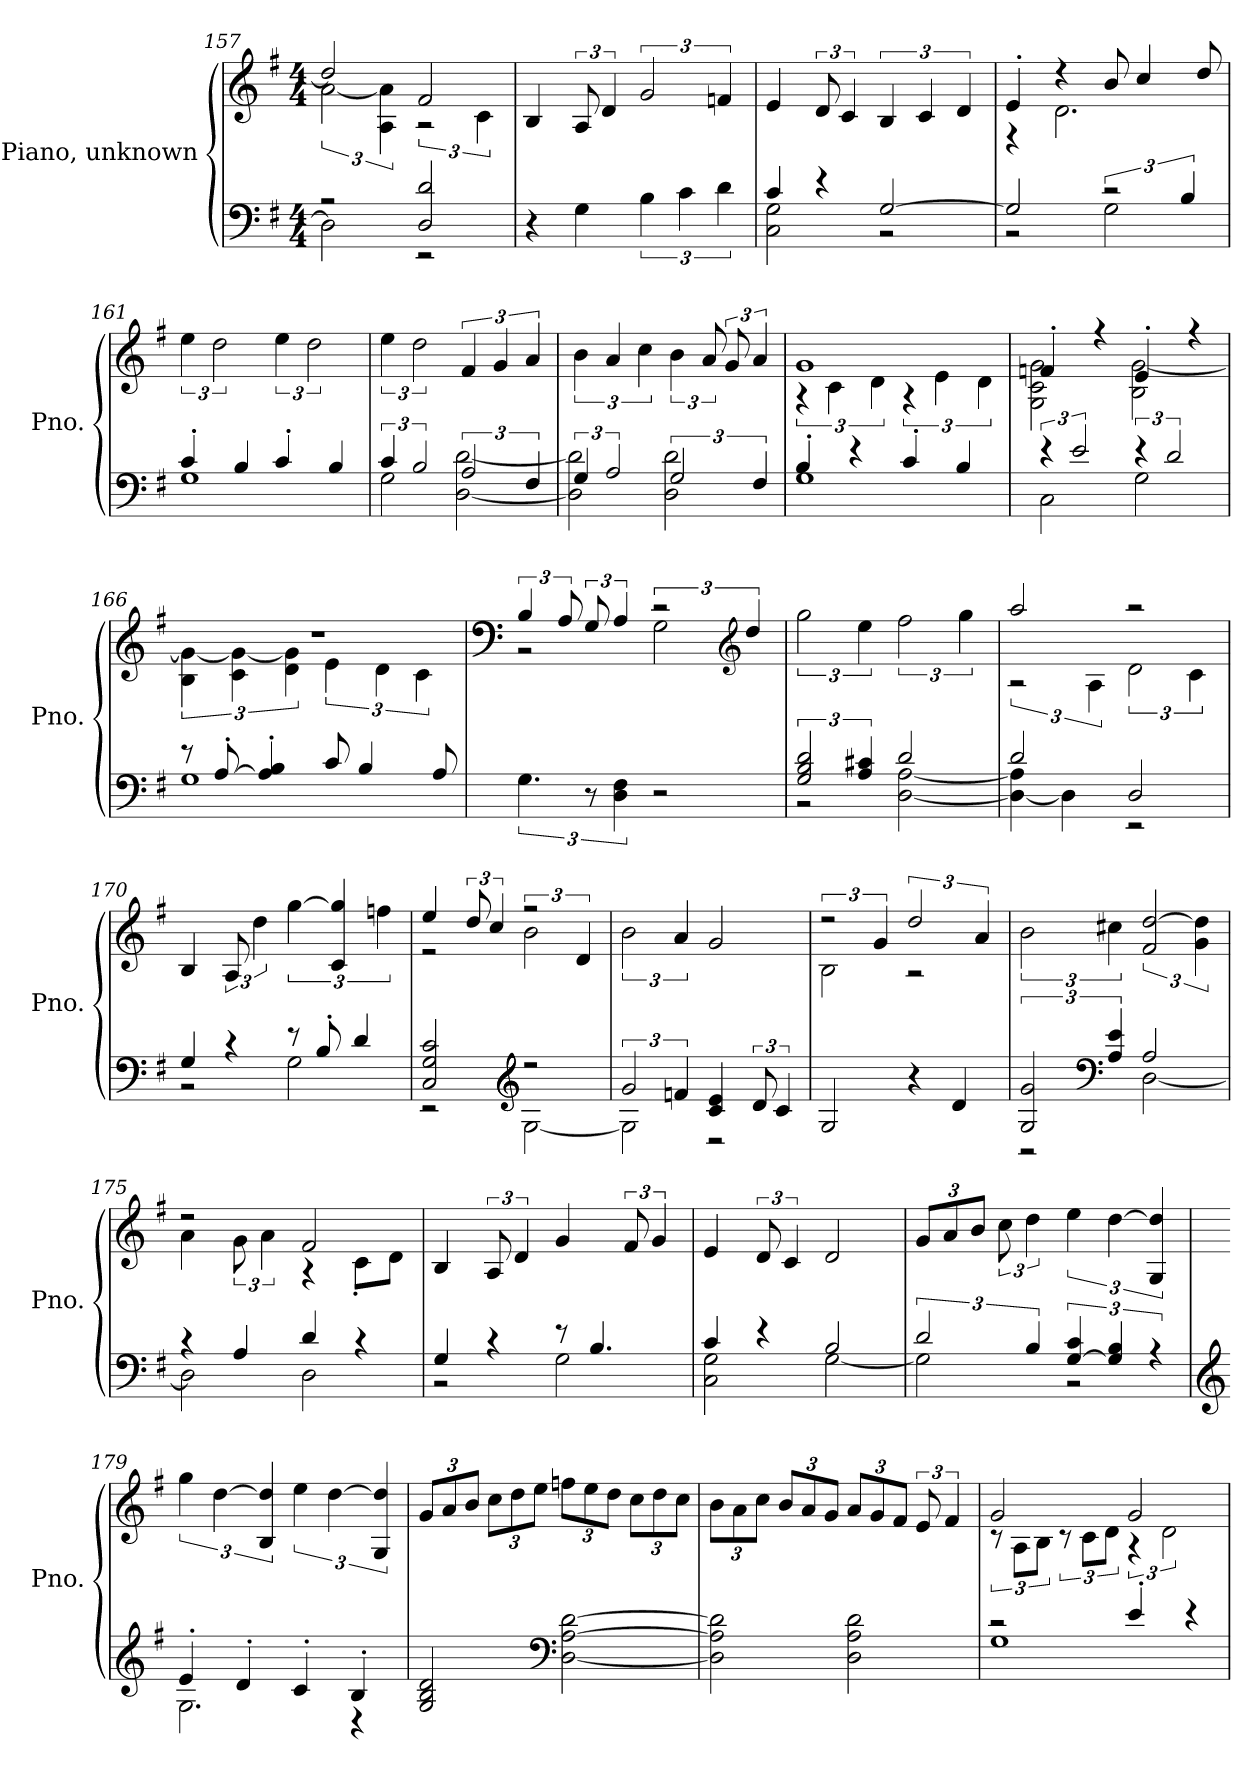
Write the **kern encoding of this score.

**kern	**kern
*part1	*part1
*staff2	*staff1
*I"Piano, unknown	*
*I'Pno.	*
*clefF4	*clefG2
*k[f#]	*k[f#]
*M4/4	*M4/4
=157	=157
*^	*^
2r	2D\]	2dd/]	[3a\
.	.	.	6A\ 6a\]
2D/ 2d/	2r	2f#/	3r
.	.	.	6c\
*v	*v	*	*
*	*v	*v
!!LO:PB:g=z
=158	=158
4r	4B/
4G\	12A/
.	6d/
6B\	3g/
6c\	.
6d\	6fn/
=159	=159
*^	*
4c/	2C\ 2G\	4e/
4r	.	12d/
.	.	6c/
[2G/	2r	6B/
.	.	6c/
.	.	6d/
=160	=160	=160
*	*	*^
2G/]	2r	4e'/	4r
.	.	4r	2.d\
3r	2G\	8b/	.
.	.	4cc/	.
6B/	.	.	.
.	.	8dd/	.
*	*	*v	*v
=161	=161	=161
4c'/	1G	6ee\
.	.	3dd\
4B/	.	.
4c'/	.	6ee\
.	.	3dd\
4B/	.	.
=162	=162	=162
6c/	2G\	6ee\
3B/	.	3dd\
3A/	[2D\ [2d\	6f#/
.	.	6g/
6F#/	.	6a/
=163	=163	=163
6G/	2D\] 2d\]	6b\
3A/	.	6a/
.	.	6cc\
3G/	2D\ 2d\	6b\
.	.	12a/
.	.	12g/
6F#/	.	6a/
!!LO:LB:g=z
=164	=164	=164
*	*	*^
4B'/	1G	1g	6r
.	.	.	6c\
4r	.	.	.
.	.	.	6d\
4c'/	.	.	6r
.	.	.	6e\
4B/	.	.	.
.	.	.	6d\
=165	=165	=165	=165
6r	2C\	4fn'/	2G\ 2c\ 2g\
3e/	.	.	.
.	.	4r	.
6r	2G\	4e'/	2B\ [2g\
3d/	.	.	.
.	.	4r	.
=166	=166	=166	=166
8r	1G	1r	6B\ 6g\_
[8A'/	.	.	.
.	.	.	6c\ 6g\_
4A/]' 4B/'	.	.	.
.	.	.	6d\ 6g\]
8c/	.	.	6e\
4B/	.	.	.
.	.	.	6d\
.	.	.	6c\
8A/	.	.	.
*v	*v	*	*
=167	=167	=167
*	*clefF4	*
6.G\	6B/	2r
.	12A/	.
12r	12G/	.
6D\ 6F#\	6A/	.
2r	3r	2G\
*	*clefG2	*
.	6dd/	.
*	*v	*v
=168	=168
*^	*
3G/ 3B/ 3d/	2r	3gg\
6A/ 6c#X/	.	6ee\
2d/	[2D\ [2A\	3ff#\
.	.	6gg\
!!LO:LB:g=z
=169	=169	=169
*	*	*^
2d/	4D\_ 4A\]	2aa/	3r
.	4D\]	.	.
.	.	.	6A\
2D/	2r	2r	3d\
.	.	.	6c\
*	*	*v	*v
=170	=170	=170
4G/	2r	4B/
4r	.	12A/
.	.	6dd\
8r	2G\	[6gg\
8B'/	.	.
.	.	6c/ 6gg/]
4d/	.	.
.	.	6ffn\
=171	=171	=171
*	*	*^
2C/ 2G/ 2c/	2r	4ee/	2r
.	.	12dd/	.
.	.	6cc/	.
*clefG2	*	*	*
2r	[2G\	3r	2b\
.	.	6d/	.
*	*	*v	*v
=172	=172	=172
3g/	2G\]	3b\
6fn/	.	6a/
4c/ 4e/	2r	2g/
12d/	.	.
6c/	.	.
*v	*v	*
=173	=173
*	*^
2G/	3r	2B\
.	6g/	.
4r	3dd/	2r
4d/	.	.
.	6a/	.
*	*v	*v
=174	=174
*^	*
3G/ 3g/	2r	3b\
*clefF4	*	*
6A/ 6e/	.	6cc#X\
2A/	[2D\	3f#/ [3dd/
.	.	6g\ 6dd\]
!!LO:LB:g=z
=175	=175	=175
*	*	*^
4r	2D\]	2r	4a\
4A/	.	.	12g\
.	.	.	6a\
4d/	2D\	2f#/	4r
4r	.	.	8c'\L
.	.	.	8d\J
*	*	*v	*v
=176	=176	=176
4G/	2r	4B/
4r	.	12A/
.	.	6d/
8r	2G\	4g/
4.B/	.	.
.	.	12f#/
.	.	6g/
=177	=177	=177
4c/	2C\ 2G\	4e/
4r	.	12d/
.	.	6c/
2B/	[2G\	2d/
=178	=178	=178
*	*	*Xbrackettup
3d/	2G\]	12g/L
.	.	12a/
.	.	12b/J
*	*	*brackettup
.	.	12cc\
6B/	.	6dd\
[6G/ 6c/	2r	6ee\
6G/] 6B/	.	[6dd\
6r	.	6G/ 6dd/]
=179	=179	=179
*clefG2	*	*
4e'/	2.G\	6gg\
.	.	[6dd\
4d'/	.	.
.	.	6B/ 6dd/]
4c'/	.	6ee\
.	.	[6dd\
4B'/	4r	.
.	.	6G/ 6dd/]
*v	*v	*
!!LO:LB:g=z
=180	=180
*	*Xbrackettup
2G/ 2B/ 2d/	12g/L
.	12a/
.	12b/J
.	12cc\L
.	12dd\
.	12ee\J
*clefF4	*
[2D\ [2A\ [2d\	12ffn\L
.	12ee\
.	12dd\J
.	12cc\L
.	12dd\
.	12cc\J
=181	=181
2D\] 2A\] 2d\]	12b\L
.	12a\
.	12cc\J
.	12b/L
.	12a/
.	12g/J
2D\ 2A\ 2d\	12a/L
.	12g/
.	12f#/J
*	*brackettup
.	12e/
.	6f#/
=182	=182
*^	*^
2r	1G	2g/	12r
.	.	.	12A\L
.	.	.	12B\J
.	.	.	12r
.	.	.	12c\L
.	.	.	12d\J
4e'/	.	2g/	6r
.	.	.	3d\
4r	.	.	.
*v	*v	*	*
*	*v	*v
=	=
*-	*-
